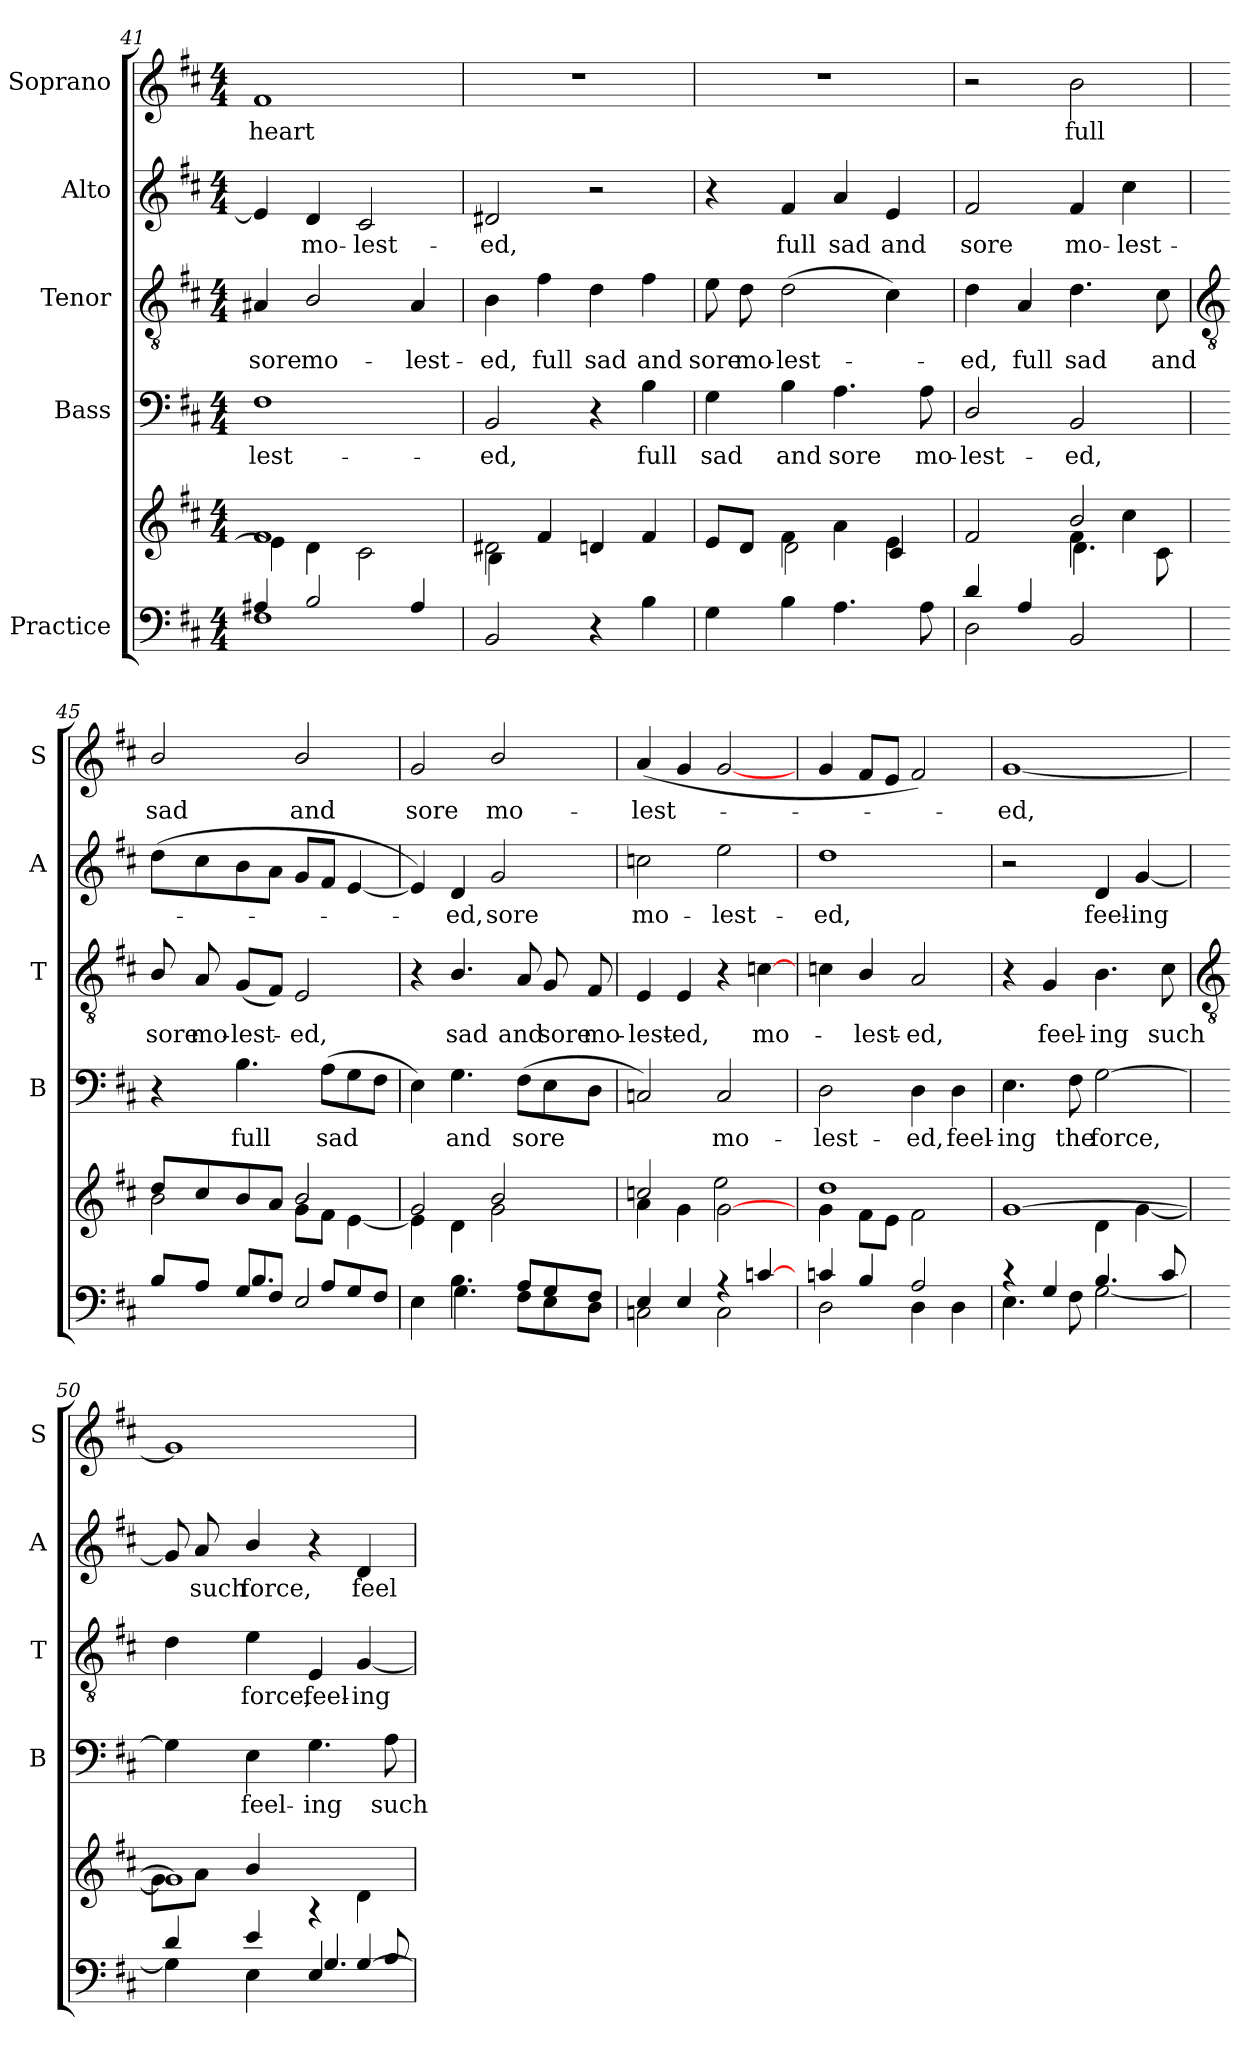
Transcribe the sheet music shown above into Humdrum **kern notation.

**kern	**kern	**kern	**text	**kern	**text	**kern	**text	**kern	**text
*part5	*part5	*part4	*part4	*part3	*part3	*part2	*part2	*part1	*part1
*staff6	*staff5	*staff4	*staff4	*staff3	*staff3	*staff2	*staff2	*staff1	*staff1
*I"Practice	*	*I"Bass	*	*I"Tenor	*	*I"Alto	*	*I"Soprano	*
*	*	*I'B	*	*I'T	*	*I'A	*	*I'S	*
*clefF4	*clefG2	*clefF4	*	*clefGv2	*	*clefG2	*	*clefG2	*
*k[f#c#]	*k[f#c#]	*k[f#c#]	*	*k[f#c#]	*	*k[f#c#]	*	*k[f#c#]	*
*D:	*D:	*D:	*	*D:	*	*D:	*	*D:	*
*M4/4	*M4/4	*M4/4	*	*M4/4	*	*M4/4	*	*M4/4	*
=41	=41	=41	=41	=41	=41	=41	=41	=41	=41
*^	*^	*	*	*	*	*	*	*	*
!	!	!	!	!	!LO:LY:b	!	!LO:LY:b	!	!	!	!LO:LY:b
4A#X/	1F#	1f#	4e\]	1F#	-lest-	4A#X	sore	4e]	.	1f#	heart
!	!	!	!	!	!	!	!LO:LY:b	!	!LO:LY:b	!	!
2B/	.	.	4d\	.	.	2B/	mo-	4d	mo-	.	.
!	!	!	!	!	!	!	!	!	!LO:LY:b	!	!
.	.	.	2c#\	.	.	.	.	2c#	-lest-	.	.
!	!	!	!	!	!	!	!LO:LY:b	!	!	!	!
4A#/	.	.	.	.	.	4A#	-lest-	.	.	.	.
*v	*v	*	*	*	*	*	*	*	*	*	*
=42	=42	=42	=42	=42	=42	=42	=42	=42	=42	=42
*	*	*^	*	*	*	*	*	*	*	*
!	!	!	!	!	!LO:LY:b	!	!LO:LY:b	!	!LO:LY:b	!	!
2BB	1ryy	2d#X	4B\	2BB	-ed,	4B	-ed,	2d#X	-ed,	1r	.
!	!	!	!	!	!	!	!LO:LY:b	!	!	!	!
.	.	.	4f#	.	.	4f#	full	.	.	.	.
!	!	!	!	!	!	!	!LO:LY:b	!	!	!	!
4r	.	2ryy	4d	4r	.	4d	sad	2r	.	.	.
!	!	!	!	!	!LO:LY:b	!	!LO:LY:b	!	!	!	!
4B	.	.	4f#	4B	full	4f#	and	.	.	.	.
=43	=43	=43	=43	=43	=43	=43	=43	=43	=43	=43	=43
!	!	!	!	!	!LO:LY:b	!	!LO:LY:b	!	!	!	!
4G	1ryy	4ryy	8eL	4G	sad	8e	sore	4r	.	1r	.
!	!	!	!	!	!	!	!LO:LY:b	!	!	!	!
.	.	.	8dJ	.	.	8d	mo-	.	.	.	.
!	!	!	!	!	!LO:LY:b	!	!LO:LY:b	!	!LO:LY:b	!	!
4B	.	4f#	2d\	4B	and	(>2d	-lest-	4f#	full	.	.
!	!	!	!	!	!LO:LY:b	!	!	!	!LO:LY:b	!	!
4.A	.	4a	.	4.A	sore	.	.	4a	sad	.	.
!	!	!	!	!	!	!	!	!	!LO:LY:b	!	!
.	.	4e	4c#	.	.	4c#)	.	4e	and	.	.
!	!	!	!	!	!LO:LY:b	!	!	!	!	!	!
8A	.	.	.	8A	mo-	.	.	.	.	.	.
=44	=44	=44	=44	=44	=44	=44	=44	=44	=44	=44	=44
*^	*	*	*	*	*	*	*	*	*	*	*
!	!	!	!	!	!	!LO:LY:b	!	!LO:LY:b	!	!LO:LY:b	!	!
4d/	2D\	2ryy	2f#	2ryy	2D/	-lest-	4d	ed,	2f#	sore	2r	.
!	!	!	!	!	!	!	!	!LO:LY:b	!	!	!	!
4A/	.	.	.	.	.	.	4A	full	.	.	.	.
!	!	!	!	!	!	!LO:LY:b	!	!LO:LY:b	!	!LO:LY:b	!	!LO:LY:b
2ryy	2BB	2b/	4f#\	4.d\	2BB	-ed,	4.d	sad	4f#	mo-	2b	full
!	!	!	!	!	!	!	!	!	!	!LO:LY:b	!	!
.	.	.	4cc#	.	.	.	.	.	4cc#	-lest-	.	.
!	!	!	!	!	!	!	!	!LO:LY:b	!	!	!	!
.	.	.	.	8c#\	.	.	8c#	and	.	.	.	.
*	*	*v	*v	*v	*	*	*	*	*	*	*	*
!!LO:LB:g=z
=45	=45	=45	=45	=45	=45	=45	=45	=45	=45	=45
*	*	*	*	*	*clefGv2	*	*	*	*	*
*	*	*^	*	*	*	*	*	*	*	*
*	*	*	*^	*	*	*	*	*	*	*	*
!	!	!	!	!	!	!	!	!LO:LY:b	!	!	!	!LO:LY:b
*	*	*	*v	*v	*	*	*	*	*	*	*	*
8B/L	4ryy	2b\	8dd/L	4r	.	8B/	sore	(>8ddL	.	2b/	sad
!	!	!	!	!	!	!	!LO:LY:b	!	!	!	!
8AJ	.	.	8cc#/	.	.	8A	mo-	8cc#	.	.	.
!	!	!	!	!	!LO:LY:b	!	!LO:LY:b	!	!	!	!
8GL	4.B/	.	8b/	4.B	full	(<8GL	-lest-	8b	.	.	.
8F#J	.	.	8a/J	.	.	8F#J)	.	8aJ	.	.	.
!	!	!	!	!	!	!	!LO:LY:b	!	!	!	!LO:LY:b
2E	.	2b/	8g\L	.	.	2E	-ed,	8g/L	.	2b/	and
!	!	!	!	!	!LO:LY:b	!	!	!	!	!	!
.	8A/L	.	8f#\J	(>8AL	sad	.	.	8f#\J	.	.	.
.	8G/	.	[4e\	8G	.	.	.	[4e/	.	.	.
.	8F#/J	.	.	8F#J	.	.	.	.	.	.	.
=46	=46	=46	=46	=46	=46	=46	=46	=46	=46	=46	=46
!	!	!	!	!	!	!	!	!	!	!	!LO:LY:b
4ryy	4E\	2g/	4e\]	4E)	.	4r	.	4e/])	.	2g	sore
!	!	!	!	!	!LO:LY:b	!	!LO:LY:b	!	!LO:LY:b	!	!
4.B\	4.G\	.	4d\	4.G	and	4.B/	sad	4d	ed,	.	.
!	!	!	!	!	!	!	!	!	!LO:LY:b	!	!LO:LY:b
.	.	2b/	2g	.	.	.	.	2g	sore	2b/	mo-
!	!	!	!	!	!LO:LY:b	!	!LO:LY:b	!	!	!	!
8AL	8F#L	.	.	(>8F#L	sore	8A	and	.	.	.	.
!	!	!	!	!	!	!	!LO:LY:b	!	!	!	!
8G/	8E	.	.	8E	.	8G/	sore	.	.	.	.
!	!	!	!	!	!	!	!LO:LY:b	!	!	!	!
8F#J	8DJ	.	.	8DJ	.	8F#	mo-	.	.	.	.
=47	=47	=47	=47	=47	=47	=47	=47	=47	=47	=47	=47
!	!	!	!	!	!	!	!LO:LY:b	!	!LO:LY:b	!	!LO:LY:b
4E/	2Cn\	4a\	2ccn/	2Cn)	.	4E	-lest-	2ccn	mo-	(<4a	-lest-
!	!	!	!	!	!	!	!LO:LY:b	!	!	!	!
4E/	.	4g\	.	.	.	4E	-ed,	.	.	4g/	.
!	!	!	!	!	!LO:LY:b	!	!	!	!LO:LY:b	!	!
4r	2C\	[2g\	2ee	2C	mo-	4r	.	2ee	-lest-	[2g/	.
!	!	!	!	!	!	!	!LO:LY:b	!	!	!	!
[4cn/	.	.	.	.	.	[4cn	mo-	.	.	.	.
=48	=48	=48	=48	=48	=48	=48	=48	=48	=48	=48	=48
!	!	!	!	!	!LO:LY:b	!	!	!	!LO:LY:b	!	!
4cn/	2D\	4g\	1dd	2D	-lest-	4cn	.	1dd	-ed,	4g/	.
!	!	!	!	!	!	!	!LO:LY:b	!	!	!	!
4B/	.	8f#\L	.	.	.	4B/	lest-	.	.	8f#/L	.
.	.	8e\J	.	.	.	.	.	.	.	8e/J	.
!	!	!	!	!	!LO:LY:b	!	!LO:LY:b	!	!	!	!
2A/	4D\	2f#\	.	4D	-ed,	2A	-ed,	.	.	2f#)	.
!	!	!	!	!	!LO:LY:b	!	!	!	!	!	!
.	4D\	.	.	4D	feel-	.	.	.	.	.	.
=49	=49	=49	=49	=49	=49	=49	=49	=49	=49	=49	=49
!	!	!	!	!	!LO:LY:b	!	!	!	!	!	!LO:LY:b
4r	4.E\	[1g/	2ryy	4.E	-ing	4r	.	2r	.	[1g	ed,
!	!	!	!	!	!	!	!LO:LY:b	!	!	!	!
4G/	.	.	.	.	.	4G	feel-	.	.	.	.
!	!	!	!	!	!LO:LY:b	!	!	!	!	!	!
.	8F#\	.	.	8F#	the	.	.	.	.	.	.
!	!	!	!	!	!LO:LY:b	!	!LO:LY:b	!	!LO:LY:b	!	!
4.B/	[2G\	.	4d\	[2G	force,	4.B	-ing	4d	feel-	.	.
!	!	!	!	!	!	!	!	!	!LO:LY:b	!	!
.	.	.	[4g\	.	.	.	.	[4g	-ing	.	.
!	!	!	!	!	!	!	!LO:LY:b	!	!	!	!
8c#/	.	.	.	.	.	8c#L	such	.	.	.	.
!!LO:LB:g=z
=50	=50	=50	=50	=50	=50	=50	=50	=50	=50	=50	=50
*	*	*	*	*	*	*clefGv2	*	*	*	*	*
4d	4G\]	1g/]	8gL]	4G]	.	4d	.	8g]	.	1g]	.
!	!	!	!	!	!	!	!	!	!LO:LY:b	!	!
.	.	.	8aJ	.	.	.	.	8a	such	.	.
!	!	!	!	!	!LO:LY:b	!	!LO:LY:b	!	!LO:LY:b	!	!
4e	4E\	.	4b/	4E	feel-	4e	force,	4b/	force,	.	.
!	!	!	!	!	!LO:LY:b	!	!LO:LY:b	!	!	!	!
4E	4.G/	.	4r	4.G	-ing	4E	feel-	4r	.	.	.
!	!	!	!	!	!	!	!LO:LY:b	!	!LO:LY:b	!	!
[4G	.	.	4d	.	.	[4G	-ing	4d	feel-	.	.
!	!	!	!	!	!LO:LY:b	!	!	!	!	!	!
.	8A/	.	.	8A	such	.	.	.	.	.	.
*v	*v	*	*	*	*	*	*	*	*	*	*
*	*v	*v	*	*	*	*	*	*	*	*
=	=	=	=	=	=	=	=	=	=
*-	*-	*-	*-	*-	*-	*-	*-	*-	*-
